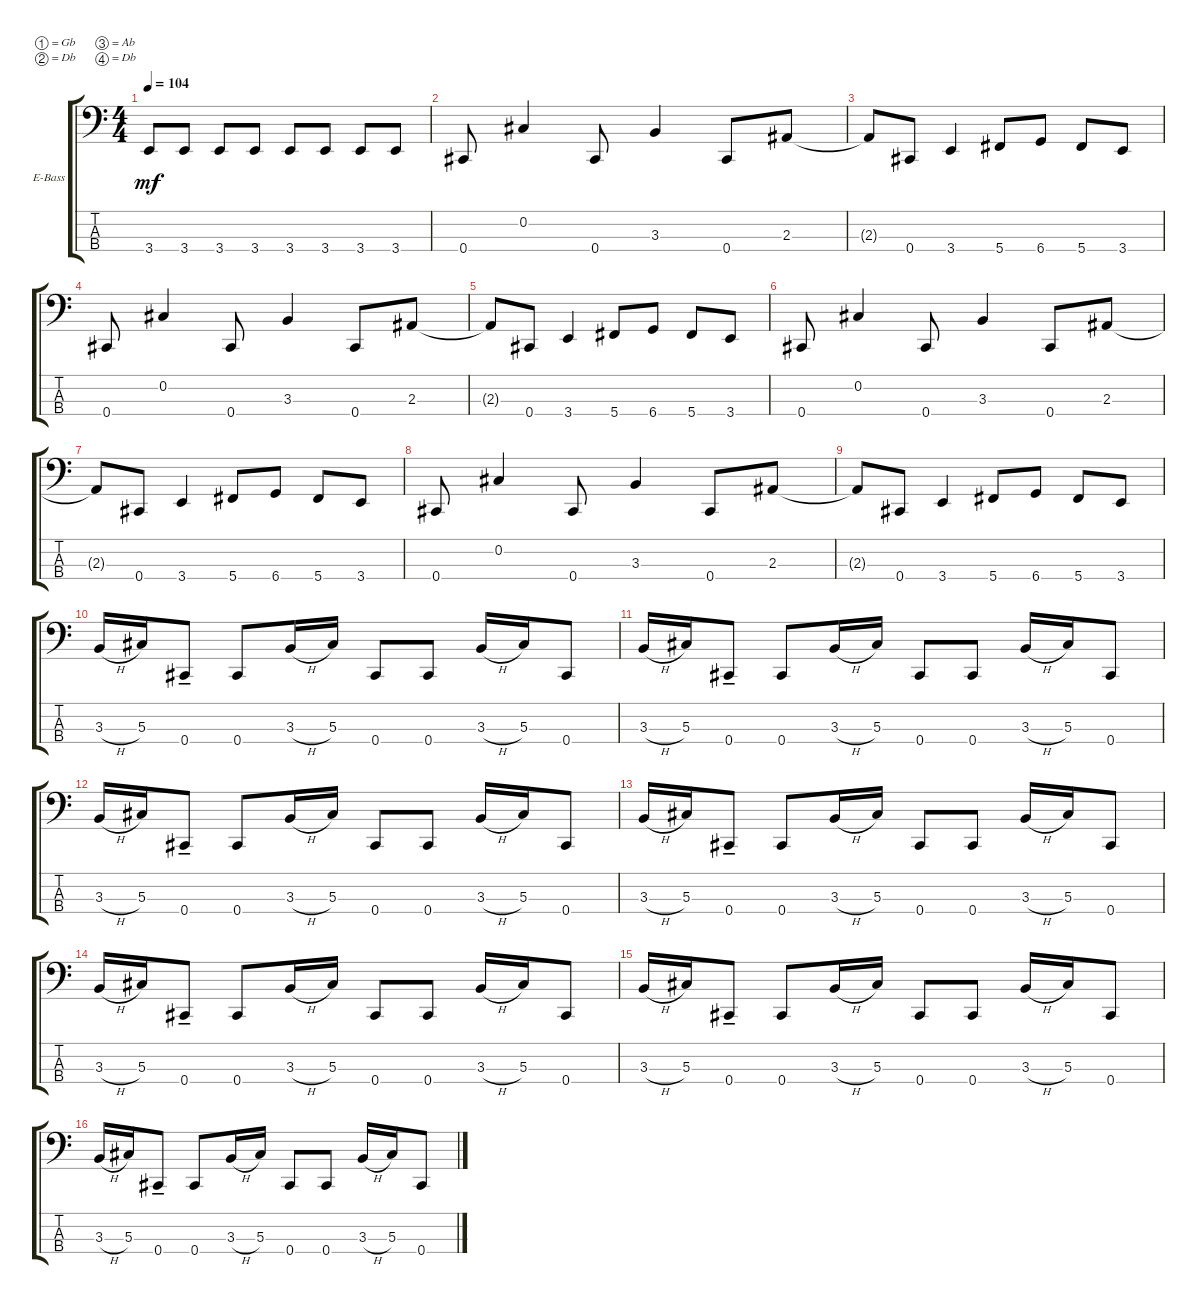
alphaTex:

\bracketExtendMode groupsimilarinstruments
\firstSystemTrackNameOrientation horizontal
\otherSystemsTrackNameOrientation horizontal
\track ("Electric Bass" "E-Bass") {instrument electricbassfinger}
\staff {score tabs}
\tuning (Gb2 Db2 Ab1 Db1)
\ts (4 4)
\tempo 104
\clef f4
\ks c
3.4.8{dy mf} 3.4.8 3.4.8 3.4.8 3.4.8 3.4.8 3.4.8 3.4.8 |
0.4.8 0.2.4 0.4.8 3.3.4 0.4.8 2.3.8 |
2.3{t}.8 0.4.8 3.4.4 5.4.8 6.4.8 5.4.8 3.4.8 |
0.4.8 0.2.4 0.4.8 3.3.4 0.4.8 2.3.8 |
2.3{t}.8 0.4.8 3.4.4 5.4.8 6.4.8 5.4.8 3.4.8 |
0.4.8 0.2.4 0.4.8 3.3.4 0.4.8 2.3.8 |
2.3{t}.8 0.4.8 3.4.4 5.4.8 6.4.8 5.4.8 3.4.8 |
0.4.8 0.2.4 0.4.8 3.3.4 0.4.8 2.3.8 |
2.3{t}.8 0.4.8 3.4.4 5.4.8 6.4.8 5.4.8 3.4.8 |
3.3{h}.16 5.3.16 0.4{ten}.8 0.4.8 3.3{h}.16 5.3.16 0.4.8 0.4.8 3.3{h}.16 5.3.16 0.4.8 |
3.3{h}.16 5.3.16 0.4{ten}.8 0.4.8 3.3{h}.16 5.3.16 0.4.8 0.4.8 3.3{h}.16 5.3.16 0.4.8 |
3.3{h}.16 5.3.16 0.4{ten}.8 0.4.8 3.3{h}.16 5.3.16 0.4.8 0.4.8 3.3{h}.16 5.3.16 0.4.8 |
3.3{h}.16 5.3.16 0.4{ten}.8 0.4.8 3.3{h}.16 5.3.16 0.4.8 0.4.8 3.3{h}.16 5.3.16 0.4.8 |
3.3{h}.16 5.3.16 0.4{ten}.8 0.4.8 3.3{h}.16 5.3.16 0.4.8 0.4.8 3.3{h}.16 5.3.16 0.4.8 |
3.3{h}.16 5.3.16 0.4{ten}.8 0.4.8 3.3{h}.16 5.3.16 0.4.8 0.4.8 3.3{h}.16 5.3.16 0.4.8 |
3.3{h}.16 5.3.16 0.4{ten}.8 0.4.8 3.3{h}.16 5.3.16 0.4.8 0.4.8 3.3{h}.16 5.3.16 0.4.8
